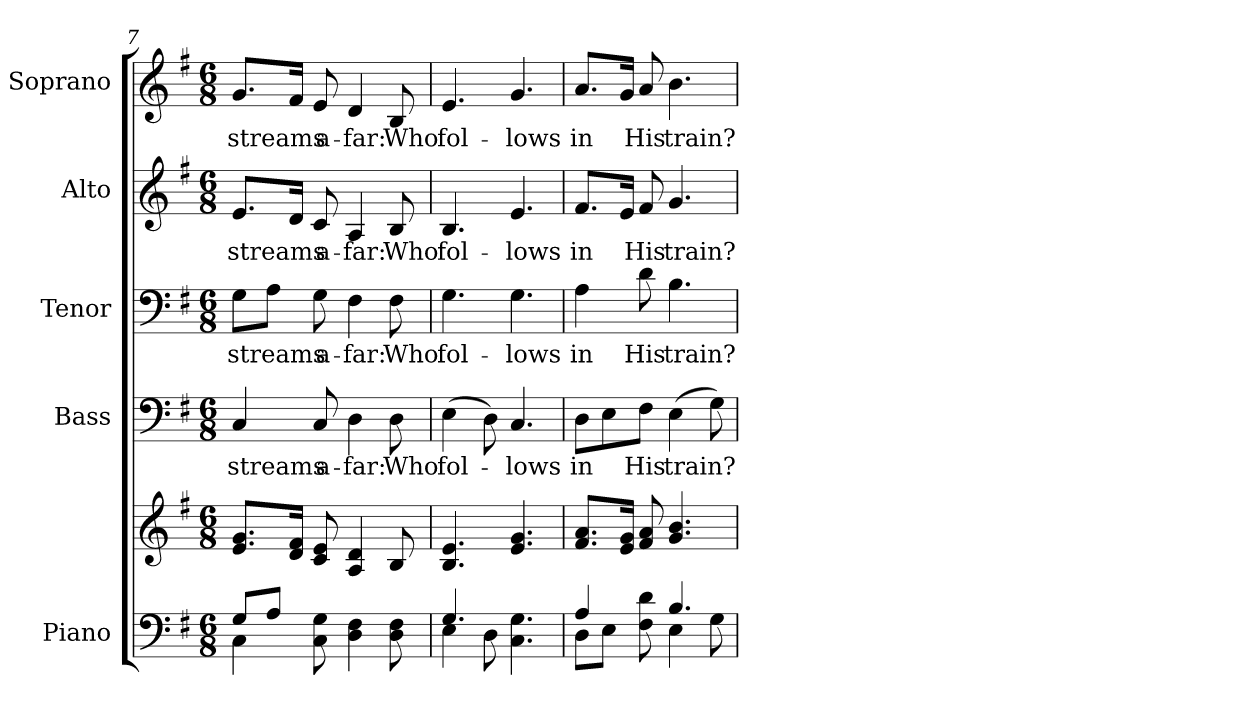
**kern	**kern	**kern	**text	**kern	**text	**kern	**text	**kern	**text
*part5	*part5	*part4	*part4	*part3	*part3	*part2	*part2	*part1	*part1
*staff6	*staff5	*staff4	*staff4	*staff3	*staff3	*staff2	*staff2	*staff1	*staff1
*I"Piano	*	*I"Bass	*	*I"Tenor	*	*I"Alto	*	*I"Soprano	*
*I'Pno.	*	*I'B.	*	*I'T.	*	*I'A.	*	*I'S.	*
!!LO:PB:g=z
*clefF4	*clefG2	*clefF4	*	*clefF4	*	*clefG2	*	*clefG2	*
*k[f#]	*k[f#]	*k[f#]	*	*k[f#]	*	*k[f#]	*	*k[f#]	*
*G:	*G:	*G:	*	*G:	*	*G:	*	*G:	*
*M6/8	*M6/8	*M6/8	*	*M6/8	*	*M6/8	*	*M6/8	*
=7	=7	=7	=7	=7	=7	=7	=7	=7	=7
*^	*	*	*	*	*	*	*	*	*
!	!	!	!	!LO:LY:b:color=#000000	!	!	!	!	!	!
!	!	!	!	!	!	!LO:LY:b:color=#000000	!	!	!	!
!	!	!	!	!	!	!	!	!LO:LY:b:color=#000000	!	!
!	!	!	!	!	!	!	!	!	!	!LO:LY:b:color=#000000
8Gi/L	4Ci\	8.ei/ 8.giL	4Ci/	streams	8Gi\L	streams	8.ei/L	streams	8.gi/L	streams
8Ai/J	.	.	.	.	8Ai\J	.	.	.	.	.
.	.	16di/ 16f#iJk	.	.	.	.	16di/Jk	.	16f#i/Jk	.
!	!	!	!	!LO:LY:b:color=#000000	!	!	!	!	!	!
!	!	!	!	!	!	!LO:LY:b:color=#000000	!	!	!	!
!	!	!	!	!	!	!	!	!LO:LY:b:color=#000000	!	!
!	!	!	!	!	!	!	!	!	!	!LO:LY:b:color=#000000
8Ci\ 8Gi	2ryy	8ci/ 8ei	8Ci/	a-	8Gi\	a-	8ci/	a-	8ei/	a-
!	!	!	!	!LO:LY:b:color=#000000	!	!	!	!	!	!
!	!	!	!	!	!	!LO:LY:b:color=#000000	!	!	!	!
!	!	!	!	!	!	!	!	!LO:LY:b:color=#000000	!	!
!	!	!	!	!	!	!	!	!	!	!LO:LY:b:color=#000000
4Di\ 4F#i	.	4Ai/ 4di	4Di\	-far:	4F#i\	-far:	4Ai/	-far:	4di/	-far:
!	!	!	!	!LO:LY:b:color=#000000	!	!	!	!	!	!
!	!	!	!	!	!	!LO:LY:b:color=#000000	!	!	!	!
!	!	!	!	!	!	!	!	!LO:LY:b:color=#000000	!	!
!	!	!	!	!	!	!	!	!	!	!LO:LY:b:color=#000000
8Di\ 8F#i	.	8Bi/	8Di\	Who	8F#i\	Who	8Bi/	Who	8Bi/	Who
=8	=8	=8	=8	=8	=8	=8	=8	=8	=8	=8
!	!	!	!	!LO:LY:b:color=#000000	!	!	!	!	!	!
!	!	!	!	!	!	!LO:LY:b:color=#000000	!	!	!	!
!	!	!	!	!	!	!	!	!LO:LY:b:color=#000000	!	!
!	!	!	!	!	!	!	!	!	!	!LO:LY:b:color=#000000
4.Gi/	4Ei\	4.Bi/ 4.ei	(4Ei\	fol-	4.Gi\	fol-	4.Bi/	fol-	4.ei/	fol-
.	8Di\	.	8Di\)	.	.	.	.	.	.	.
!	!	!	!	!LO:LY:b:color=#000000	!	!	!	!	!	!
!	!	!	!	!	!	!LO:LY:b:color=#000000	!	!	!	!
!	!	!	!	!	!	!	!	!LO:LY:b:color=#000000	!	!
!	!	!	!	!	!	!	!	!	!	!LO:LY:b:color=#000000
4.Ci\ 4.Gi	4.ryy	4.ei/ 4.gi	4.Ci/	-lows	4.Gi\	-lows	4.ei/	-lows	4.gi/	-lows
=9	=9	=9	=9	=9	=9	=9	=9	=9	=9	=9
!	!	!	!	!LO:LY:b:color=#000000	!	!	!	!	!	!
!	!	!	!	!	!	!LO:LY:b:color=#000000	!	!	!	!
!	!	!	!	!	!	!	!	!LO:LY:b:color=#000000	!	!
!	!	!	!	!	!	!	!	!	!	!LO:LY:b:color=#000000
4Ai/	8Di\L	8.f#i/ 8.aiL	8Di\L	in	4Ai\	in	8.f#i/L	in	8.ai/L	in
.	8Ei\J	.	8Ei\	.	.	.	.	.	.	.
.	.	16ei/ 16giJk	.	.	.	.	16ei/Jk	.	16gi/Jk	.
!	!	!	!	!LO:LY:b:color=#000000	!	!	!	!	!	!
!	!	!	!	!	!	!LO:LY:b:color=#000000	!	!	!	!
!	!	!	!	!	!	!	!	!LO:LY:b:color=#000000	!	!
!	!	!	!	!	!	!	!	!	!	!LO:LY:b:color=#000000
8F#i\ 8di	8ryy	8f#i/ 8ai	8F#i\J	His	8di\	His	8f#i/	His	8ai/	His
!	!	!	!	!LO:LY:b:color=#000000	!	!	!	!	!	!
!	!	!	!	!	!	!LO:LY:b:color=#000000	!	!	!	!
!	!	!	!	!	!	!	!	!LO:LY:b:color=#000000	!	!
!	!	!	!	!	!	!	!	!	!	!LO:LY:b:color=#000000
4.Bi/	4Ei\	4.gi/ 4.bi	(4Ei\	train?	4.Bi\	train?	4.gi/	train?	4.bi\	train?
.	8Gi\	.	8Gi\)	.	.	.	.	.	.	.
*v	*v	*	*	*	*	*	*	*	*	*
=	=	=	=	=	=	=	=	=	=
*-	*-	*-	*-	*-	*-	*-	*-	*-	*-
